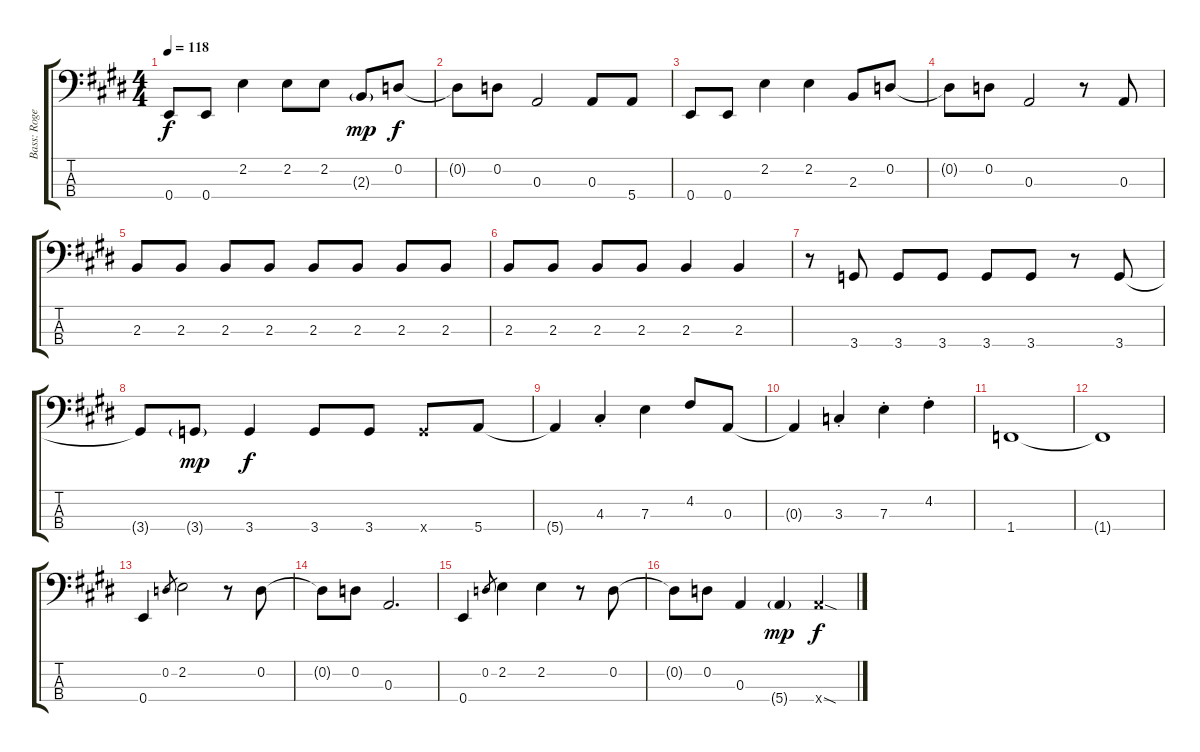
\track ("Bass: Roger" "Bass: Roge") {instrument electricbassfinger}
\staff {score tabs}
\tuning (G2 D2 A1 E1) {hide}
\ts (4 4)
\tempo 118
\clef f4
\ks e
0.4.8{dy f} 0.4.8 2.2.4 2.2.8 2.2.8 2.3{g}.8{dy mp} 0.2.8{dy f} |
0.2{t}.8 0.2.8 0.3.2 0.3.8 5.4.8 |
0.4.8 0.4.8 2.2.4 2.2.4 2.3.8 0.2.8 |
0.2{t}.8 0.2.8 0.3.2 r.8 0.3.8 |
2.3.8 2.3.8 2.3.8 2.3.8 2.3.8 2.3.8 2.3.8 2.3.8 |
2.3.8 2.3.8 2.3.8 2.3.8 2.3.4 2.3.4 |
r.8 3.4.8 3.4.8 3.4.8 3.4.8 3.4.8 r.8 3.4.8 |
3.4{t}.8 3.4{g}.8{dy mp} 3.4.4{dy f} 3.4.8 3.4.8 3.4{x}.8 5.4.8 |
5.4{t}.4 4.3{st}.4 7.3.4 4.2.8 0.3.8 |
0.3{t}.4 3.3{st}.4 7.3{st}.4 4.2{st}.4 |
1.4.1 |
1.4{t}.1 |
0.4.4 0.2.8{gr} 2.2.2 r.8 0.2.8 |
0.2{t}.8 0.2.8 0.3.2{d} |
0.4.4 0.2.8{gr} 2.2.4 2.2.4 r.8 0.2.8 |
0.2{t}.8 0.2.8 0.3.4 5.4{g}.4{dy mp} 5.4{sod x}.4{dy f}
